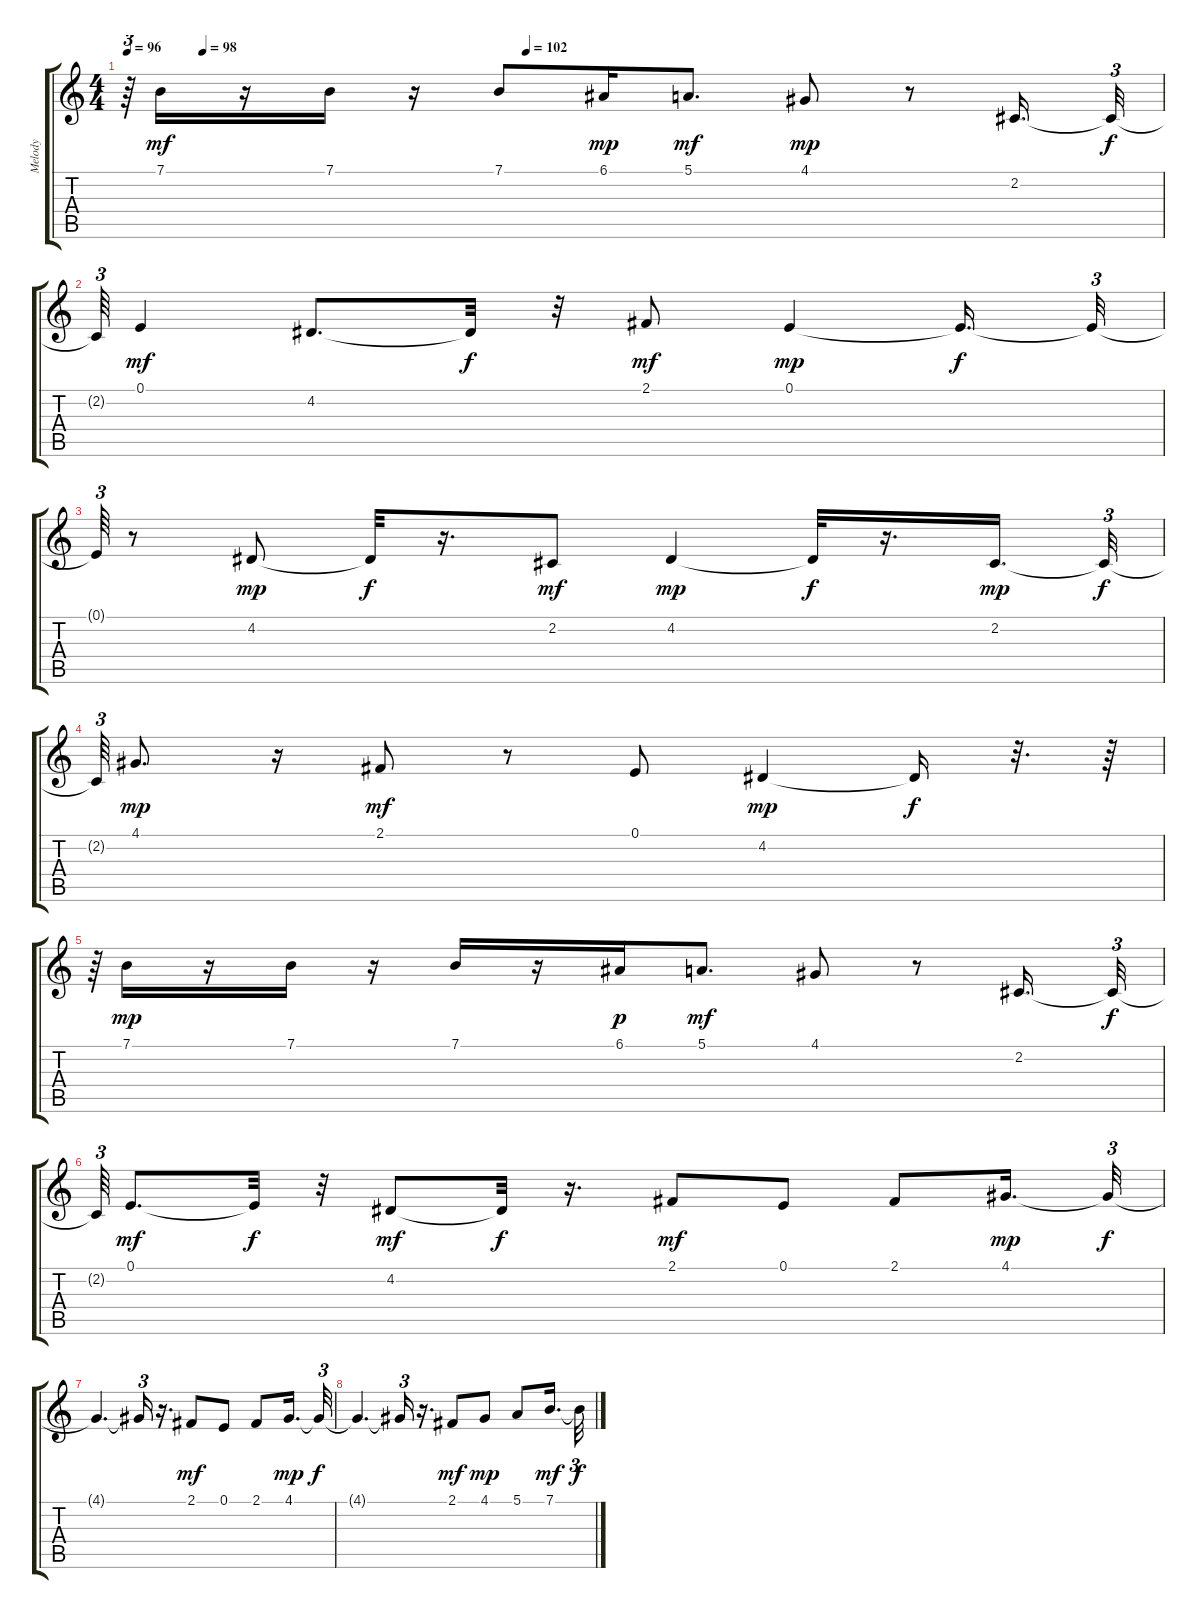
\track ("Melody" "Melody") {instrument clarinet}
\staff {score tabs}
\tuning (E4 B3 G3 D3 A2 E2) {hide}
\ts (4 4)
\tempo 96
\tempo (98 0.07291666666666667)
\tempo (102 0.3854166666666667)
\clef g2
\ks c
r.64{tu (3 2) dy f} 7.1.16{dy mf} r.16 7.1.16 r.16 7.1.8 6.1.16{dy mp} 5.1.8{d dy mf} 4.1.8{dy mp} r.8 2.2.16{d} 2.2{t}.32{tu (3 2) dy f} |
2.2{t}.64{tu (3 2)} 0.1.4{dy mf} 4.2.8{d} 4.2{t}.32{dy f} r.32 2.1.8{dy mf} 0.1.4{dy mp} 0.1{t}.16{d dy f} 0.1{t}.32{tu (3 2)} |
0.1{t}.64{tu (3 2)} r.8 4.2.8{dy mp} 4.2{t}.32{dy f} r.16{d} 2.2.8{dy mf} 4.2.4{dy mp} 4.2{t}.32{dy f} r.16{d} 2.2.16{d dy mp} 2.2{t}.32{tu (3 2) dy f} |
2.2{t}.64{tu (3 2)} 4.1.8{d dy mp} r.16 2.1.8{dy mf} r.8 0.1.8 4.2.4{dy mp} 4.2{t}.16{dy f} r.32{d} r.64 |
r.64{tu (3 2)} 7.1.16{dy mp} r.16 7.1.16 r.16 7.1.16 r.16 6.1.16{dy p} 5.1.8{d dy mf} 4.1.8 r.8 2.2.16{d} 2.2{t}.32{tu (3 2) dy f} |
2.2{t}.64{tu (3 2)} 0.1.8{d dy mf} 0.1{t}.32{dy f} r.32 4.2.8{dy mf} 4.2{t}.32{dy f} r.16{d} 2.1.8{dy mf} 0.1.8 2.1.8 4.1.16{d dy mp} 4.1{t}.32{tu (3 2) dy f} |
4.1{t}.4{d} 4.1{t}.16{tu (3 2)} r.16{d} 2.1.8{dy mf} 0.1.8 2.1.8 4.1.16{d dy mp} 4.1{t}.32{tu (3 2) dy f} |
4.1{t}.4{d} 4.1{t}.16{tu (3 2)} r.16{d} 2.1.8{dy mf} 4.1.8{dy mp} 5.1.8 7.1.16{d dy mf} 7.1{t}.32{tu (3 2) dy f}
